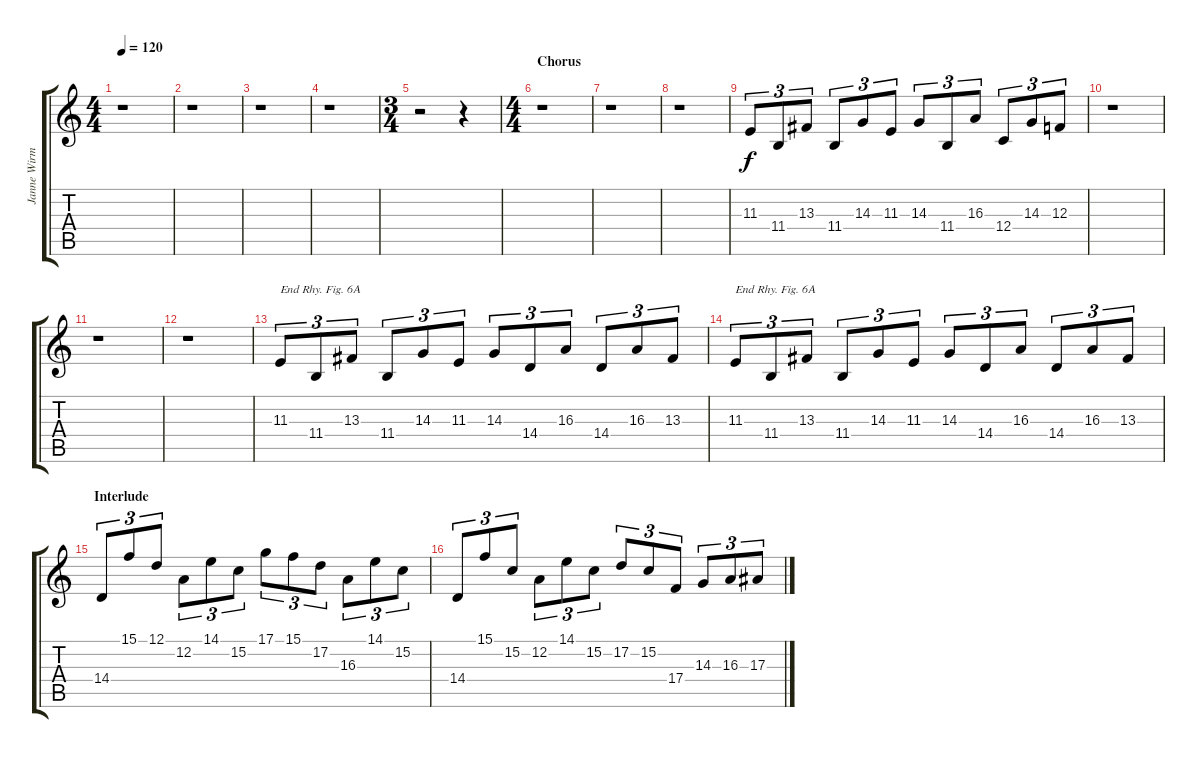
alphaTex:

\track ("Janne Wirman [Lead Keyboard 1]" "Janne Wirm") {instrument musicbox}
\staff {score tabs}
\tuning (D4 A3 F3 C3 G2 C2) {hide}
\ts (4 4)
\tempo 120
\clef g2
\ks c
r.1{dy f} |
r.1 |
r.1 |
r.1 |
\ts (3 4)
r.2 r.4 |
\ts (4 4)
\section ("" "Chorus")
r.1 |
r.1 |
r.1 |
11.3.8{tu (3 2)} 11.4.8{tu (3 2)} 13.3.8{tu (3 2)} 11.4.8{tu (3 2)} 14.3.8{tu (3 2)} 11.3.8{tu (3 2)} 14.3.8{tu (3 2)} 11.4.8{tu (3 2)} 16.3.8{tu (3 2)} 12.4.8{tu (3 2)} 14.3.8{tu (3 2)} 12.3.8{tu (3 2)} |
r.1 |
r.1 |
r.1 |
11.3.8{tu (3 2) txt "End Rhy. Fig. 6A"} 11.4.8{tu (3 2)} 13.3.8{tu (3 2)} 11.4.8{tu (3 2)} 14.3.8{tu (3 2)} 11.3.8{tu (3 2)} 14.3.8{tu (3 2)} 14.4.8{tu (3 2)} 16.3.8{tu (3 2)} 14.4.8{tu (3 2)} 16.3.8{tu (3 2)} 13.3.8{tu (3 2)} |
11.3.8{tu (3 2) txt "End Rhy. Fig. 6A"} 11.4.8{tu (3 2)} 13.3.8{tu (3 2)} 11.4.8{tu (3 2)} 14.3.8{tu (3 2)} 11.3.8{tu (3 2)} 14.3.8{tu (3 2)} 14.4.8{tu (3 2)} 16.3.8{tu (3 2)} 14.4.8{tu (3 2)} 16.3.8{tu (3 2)} 13.3.8{tu (3 2)} |
\section ("" "Interlude")
14.4.8{tu (3 2)} 15.1.8{tu (3 2)} 12.1.8{tu (3 2)} 12.2.8{tu (3 2)} 14.1.8{tu (3 2)} 15.2.8{tu (3 2)} 17.1.8{tu (3 2)} 15.1.8{tu (3 2)} 17.2.8{tu (3 2)} 16.3.8{tu (3 2)} 14.1.8{tu (3 2)} 15.2.8{tu (3 2)} |
14.4.8{tu (3 2)} 15.1.8{tu (3 2)} 15.2.8{tu (3 2)} 12.2.8{tu (3 2)} 14.1.8{tu (3 2)} 15.2.8{tu (3 2)} 17.2.8{tu (3 2)} 15.2.8{tu (3 2)} 17.4.8{tu (3 2)} 14.3.8{tu (3 2)} 16.3.8{tu (3 2)} 17.3.8{tu (3 2)}
